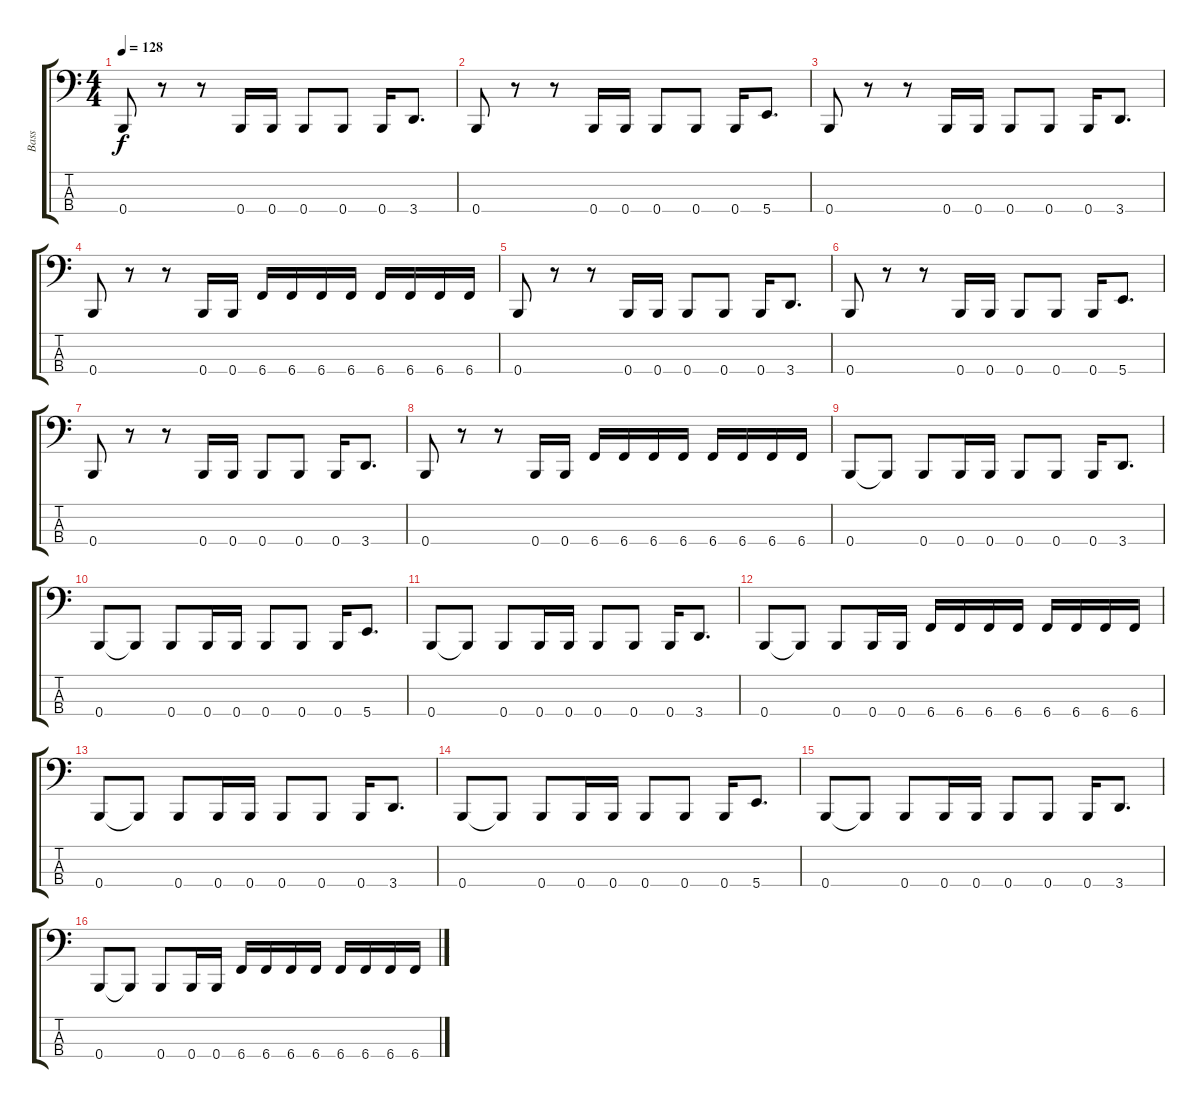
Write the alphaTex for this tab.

\track ("Bass" "Bass") {instrument electricbasspick}
\staff {score tabs}
\tuning (E2 B1 Gb1 B0) {hide}
\ts (4 4)
\tempo 128
\clef f4
\ks c
0.4.8{dy f} r.8 r.8 0.4.16 0.4.16 0.4.8 0.4.8 0.4.16 3.4.8{d} |
0.4.8 r.8 r.8 0.4.16 0.4.16 0.4.8 0.4.8 0.4.16 5.4.8{d} |
0.4.8 r.8 r.8 0.4.16 0.4.16 0.4.8 0.4.8 0.4.16 3.4.8{d} |
0.4.8 r.8 r.8 0.4.16 0.4.16 6.4.16 6.4.16 6.4.16 6.4.16 6.4.16 6.4.16 6.4.16 6.4.16 |
0.4.8 r.8 r.8 0.4.16 0.4.16 0.4.8 0.4.8 0.4.16 3.4.8{d} |
0.4.8 r.8 r.8 0.4.16 0.4.16 0.4.8 0.4.8 0.4.16 5.4.8{d} |
0.4.8 r.8 r.8 0.4.16 0.4.16 0.4.8 0.4.8 0.4.16 3.4.8{d} |
0.4.8 r.8 r.8 0.4.16 0.4.16 6.4.16 6.4.16 6.4.16 6.4.16 6.4.16 6.4.16 6.4.16 6.4.16 |
0.4.8 0.4{t}.8 0.4.8 0.4.16 0.4.16 0.4.8 0.4.8 0.4.16 3.4.8{d} |
0.4.8 0.4{t}.8 0.4.8 0.4.16 0.4.16 0.4.8 0.4.8 0.4.16 5.4.8{d} |
0.4.8 0.4{t}.8 0.4.8 0.4.16 0.4.16 0.4.8 0.4.8 0.4.16 3.4.8{d} |
0.4.8 0.4{t}.8 0.4.8 0.4.16 0.4.16 6.4.16 6.4.16 6.4.16 6.4.16 6.4.16 6.4.16 6.4.16 6.4.16 |
0.4.8 0.4{t}.8 0.4.8 0.4.16 0.4.16 0.4.8 0.4.8 0.4.16 3.4.8{d} |
0.4.8 0.4{t}.8 0.4.8 0.4.16 0.4.16 0.4.8 0.4.8 0.4.16 5.4.8{d} |
0.4.8 0.4{t}.8 0.4.8 0.4.16 0.4.16 0.4.8 0.4.8 0.4.16 3.4.8{d} |
0.4.8 0.4{t}.8 0.4.8 0.4.16 0.4.16 6.4.16 6.4.16 6.4.16 6.4.16 6.4.16 6.4.16 6.4.16 6.4.16
